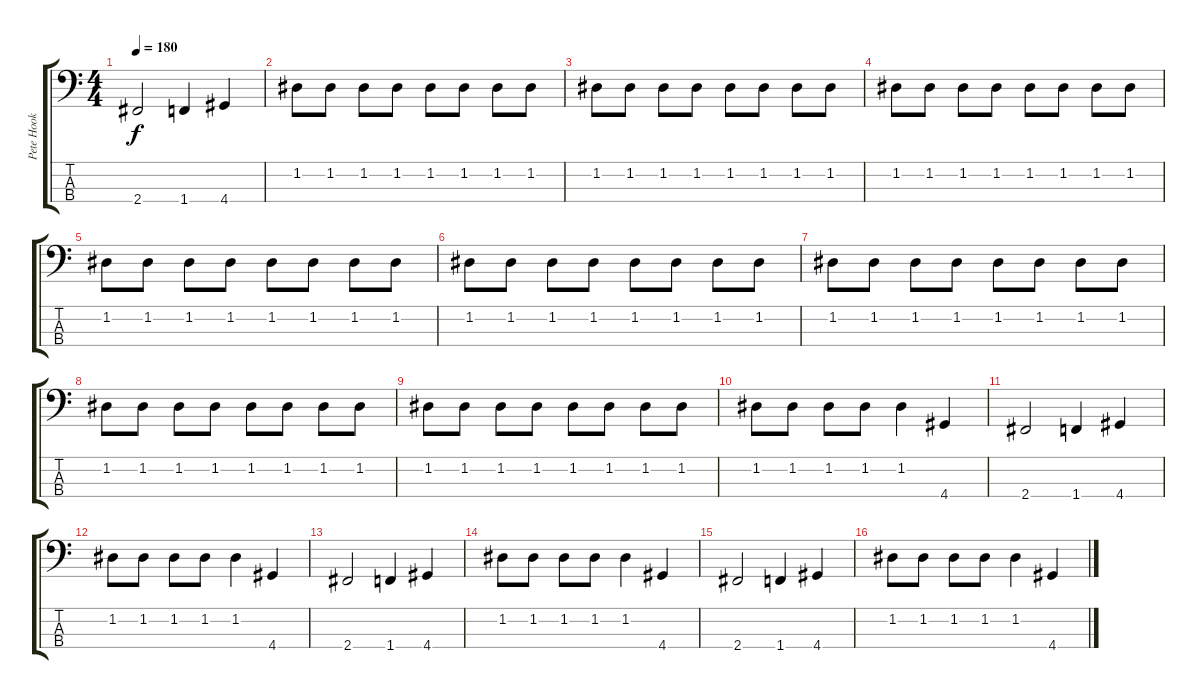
\track ("Pete Hook" "Pete Hook") {instrument electricbasspick}
\staff {score tabs}
\tuning (G2 D2 A1 E1) {hide}
\ts (4 4)
\tempo 180
\clef f4
\ks c
2.4.2{dy f} 1.4.4 4.4.4 |
1.2.8 1.2.8 1.2.8 1.2.8 1.2.8 1.2.8 1.2.8 1.2.8 |
1.2.8 1.2.8 1.2.8 1.2.8 1.2.8 1.2.8 1.2.8 1.2.8 |
1.2.8 1.2.8 1.2.8 1.2.8 1.2.8 1.2.8 1.2.8 1.2.8 |
1.2.8 1.2.8 1.2.8 1.2.8 1.2.8 1.2.8 1.2.8 1.2.8 |
1.2.8 1.2.8 1.2.8 1.2.8 1.2.8 1.2.8 1.2.8 1.2.8 |
1.2.8 1.2.8 1.2.8 1.2.8 1.2.8 1.2.8 1.2.8 1.2.8 |
1.2.8 1.2.8 1.2.8 1.2.8 1.2.8 1.2.8 1.2.8 1.2.8 |
1.2.8 1.2.8 1.2.8 1.2.8 1.2.8 1.2.8 1.2.8 1.2.8 |
1.2.8 1.2.8 1.2.8 1.2.8 1.2.4 4.4.4 |
2.4.2 1.4.4 4.4.4 |
1.2.8 1.2.8 1.2.8 1.2.8 1.2.4 4.4.4 |
2.4.2 1.4.4 4.4.4 |
1.2.8 1.2.8 1.2.8 1.2.8 1.2.4 4.4.4 |
2.4.2 1.4.4 4.4.4 |
1.2.8 1.2.8 1.2.8 1.2.8 1.2.4 4.4.4
